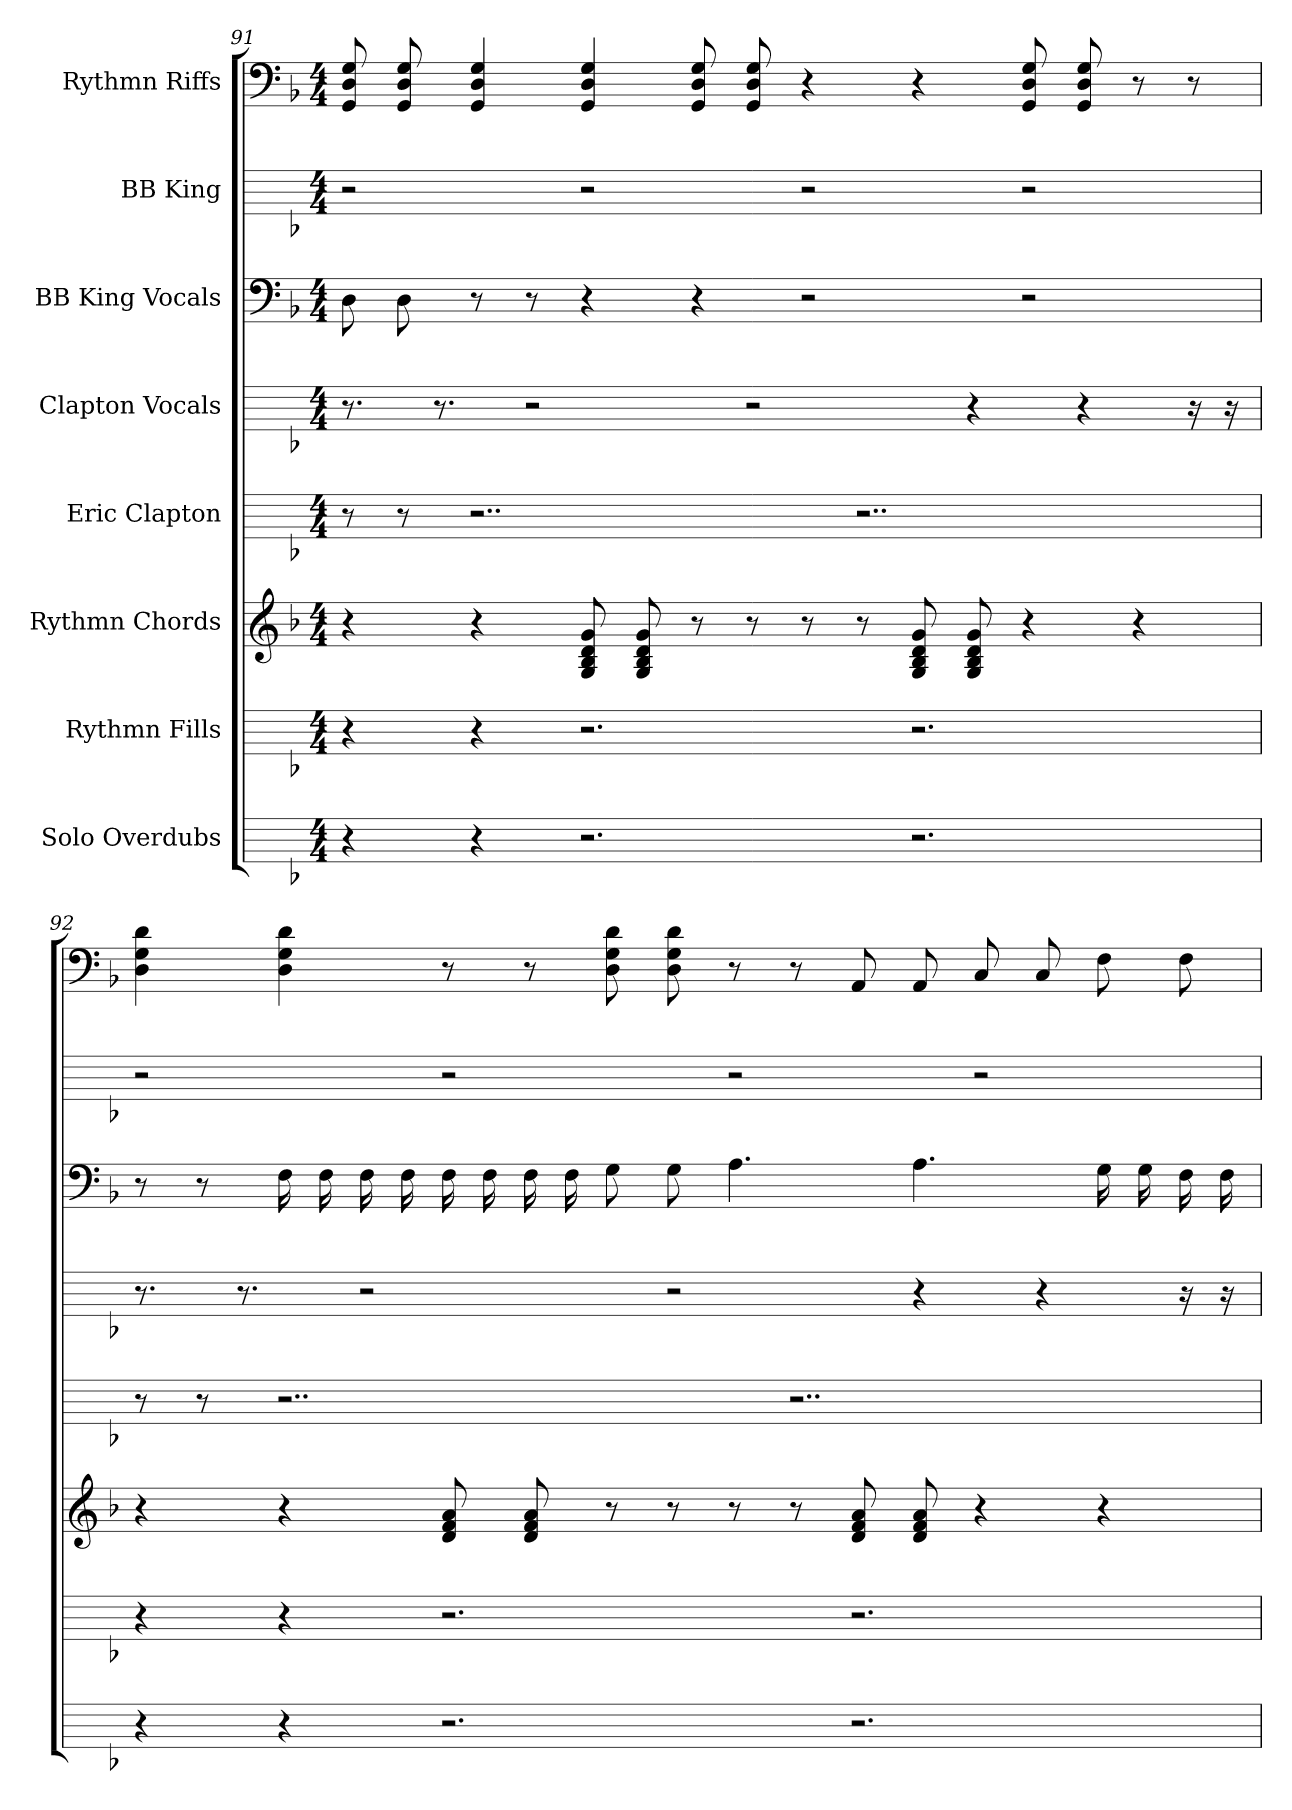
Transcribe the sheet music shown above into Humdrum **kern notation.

**kern	**kern	**kern	**kern	**kern	**kern	**kern	**kern
*part8	*part7	*part6	*part5	*part4	*part3	*part2	*part1
*staff8	*staff7	*staff6	*staff5	*staff4	*staff3	*staff2	*staff1
*I"Solo Overdubs	*I"Rythmn Fills	*I"Rythmn Chords	*I"Eric Clapton	*I"Clapton Vocals	*I"BB King Vocals	*I"BB King	*I"Rythmn Riffs
*	*	*	*	*	*	*	*
*k[b-]	*k[b-]	*k[b-]	*k[b-]	*k[b-]	*k[b-]	*k[b-]	*k[b-]
*M4/4	*M4/4	*M4/4	*M4/4	*M4/4	*M4/4	*M4/4	*M4/4
=91	=91	=91	=91	=91	=91	=91	=91
4r	4r	4r	8r	8.r	8D	2r	8G 8D 8GG
.	.	.	8r	.	8D	.	8G 8D 8GG
.	.	.	.	8.r	.	.	.
4r	4r	4r	2..r	.	8r	.	4G 4D 4GG
.	.	.	.	2r	8r	.	.
2.r	2.r	8g 8d 8B- 8G	.	.	4r	2r	4G 4D 4GG
.	.	8g 8d 8B- 8G	.	.	.	.	.
.	.	8r	.	.	4r	.	8G 8D 8GG
.	.	8r	.	2r	.	.	8G 8D 8GG
.	.	8r	.	.	2r	2r	4r
.	.	8r	2..r	.	.	.	.
2.r	2.r	8g 8d 8B- 8G	.	.	.	.	4r
.	.	8g 8d 8B- 8G	.	4r	.	.	.
.	.	4r	.	.	2r	2r	8G 8D 8GG
.	.	.	.	4r	.	.	8G 8D 8GG
.	.	4r	.	.	.	.	8r
.	.	.	.	16r	.	.	8r
.	.	.	.	16r	.	.	.
=92	=92	=92	=92	=92	=92	=92	=92
4r	4r	4r	8r	8.r	8r	2r	4d 4G 4D
.	.	.	8r	.	8r	.	.
.	.	.	.	8.r	.	.	.
4r	4r	4r	2..r	.	16F	.	4d 4G 4D
.	.	.	.	.	16F	.	.
.	.	.	.	2r	16F	.	.
.	.	.	.	.	16F	.	.
2.r	2.r	8a 8f 8d	.	.	16F	2r	8r
.	.	.	.	.	16F	.	.
.	.	8a 8f 8d	.	.	16F	.	8r
.	.	.	.	.	16F	.	.
.	.	8r	.	.	8G	.	8d 8G 8D
.	.	8r	.	2r	8G	.	8d 8G 8D
.	.	8r	.	.	4.A	2r	8r
.	.	8r	2..r	.	.	.	8r
2.r	2.r	8a 8f 8d	.	.	.	.	8AA
.	.	8a 8f 8d	.	4r	4.A	.	8AA
.	.	4r	.	.	.	2r	8C
.	.	.	.	4r	.	.	8C
.	.	4r	.	.	16G	.	8F
.	.	.	.	.	16G	.	.
.	.	.	.	16r	16F	.	8F
.	.	.	.	16r	16F	.	.
=	=	=	=	=	=	=	=
*-	*-	*-	*-	*-	*-	*-	*-
